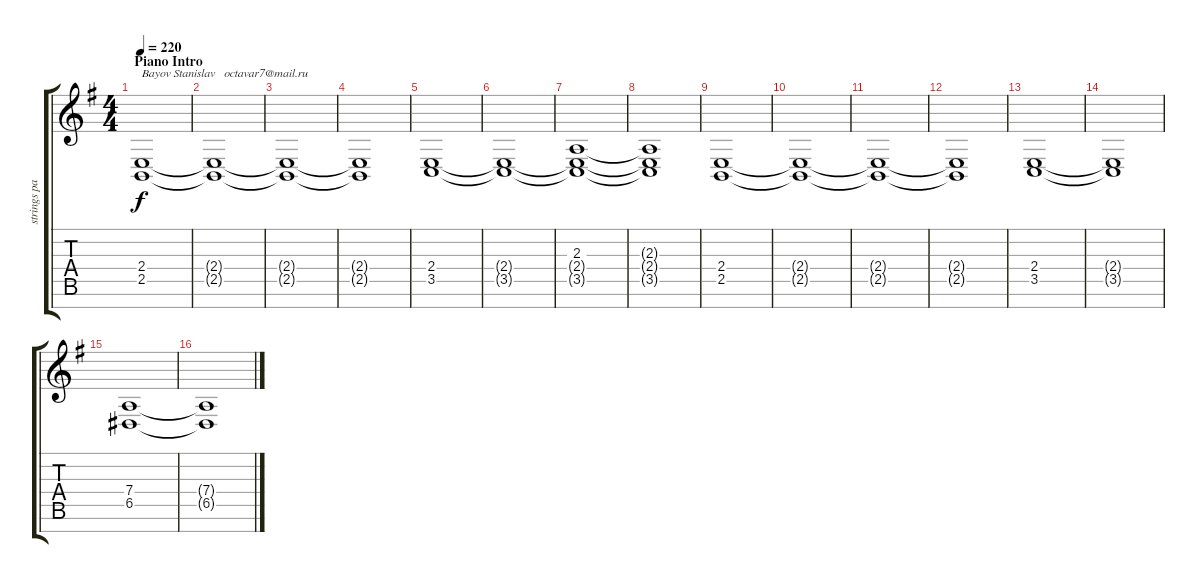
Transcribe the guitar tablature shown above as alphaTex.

\track ("strings pad" "strings pa") {instrument stringensemble1}
\staff {score tabs}
\tuning (E4 B3 G3 D3 A2 E2 B1) {hide}
\ts (4 4)
\section ("" "Piano Intro")
\tempo 220
\clef g2
\ks eminor
(2.4 2.5).1{txt "Bayov Stanislav   octavar7@mail.ru" dy f instrument stringensemble1} |
(2.4{t} 2.5{t}).1 |
(2.4{t} 2.5{t}).1 |
(2.4{t} 2.5{t}).1 |
(2.4 3.5).1 |
(2.4{t} 3.5{t}).1 |
(2.3 2.4{t} 3.5{t}).1 |
(2.3{t} 2.4{t} 3.5{t}).1 |
(2.4 2.5).1 |
(2.4{t} 2.5{t}).1 |
(2.4{t} 2.5{t}).1 |
(2.4{t} 2.5{t}).1 |
(2.4 3.5).1 |
(2.4{t} 3.5{t}).1 |
(7.4 6.5).1 |
(7.4{t} 6.5{t}).1
